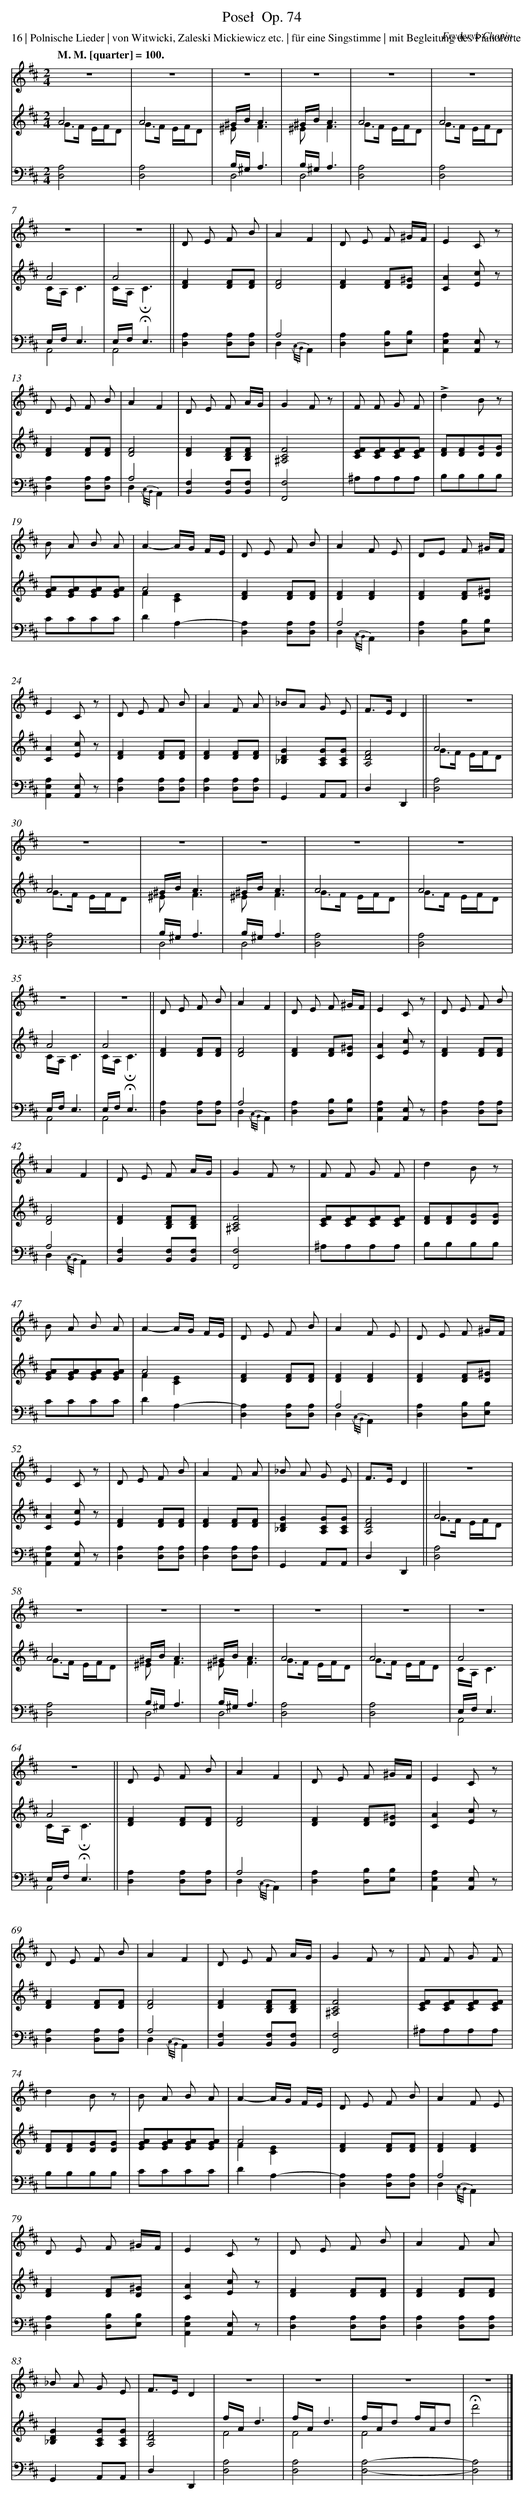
X:1
T: Poseł	 Op. 74
C: Fryderyk Chopin
L: 1/8
M: 2/4
P: 16 | Polnische Lieder | von Witwicki, Zaleski Mickiewicz etc. | für eine Singstimme | mit Begleitung des Pianoforte
Q: "M. M. [quarter] = 100."
V: 1 clef=treble
V: 2 clef=treble
V: 3 clef=bass
K: D
[V:1] z4 |
[V:2] A4 & G>F E/F/D |
[V:3] [A,4D,4] |
[V:1] z4 |
[V:2] A4 & G>F E/F/D |
[V:3] [A,4D,4] |
[V:1] z4 |
[V:2] ^G/B/A3 & ^EF3 |
[V:3] B,/^G,/A,3 & D,4 |
[V:1] z4 |
[V:2] ^G/B/A3 & ^EF3 |
[V:3] B,/^G,/A,3 & D,4 |
[V:1] z4 |
[V:2] A4 & G>F E/F/D |
[V:3] [A,4D,4] |
[V:1] z4 |
[V:2] A4 & G>F E/F/D |
[V:3] [A,4D,4] |
[V:1] z4 |
[V:2] A4 & C/A,/C3 |
[V:3] E,/F,/E,3 & A,,4 |
[V:1] z4 ||
[V:2] A4 & C/A,/!fermata!C3 ||
[V:3] E,/F,/!fermata!E,3 & A,,4 ||
[V:1] D E F B |
[V:2] [F2D2][FD][FD] |
[V:3] [A,2D,2][A,D,][A,D,] |
[V:1] A2F2 |
[V:2] [F4D4] |
[V:3] A,4 & D,2{/C,/B,,/}A,,2 |
[V:1] D E F ^G/F/ |
[V:2] [F2D2][FD][^GD] |
[V:3] [A,2D,2][B,D,][B,E,] |
[V:1] E2C z |
[V:2] [A2C2][cE] z |
[V:3] [A,2E,2A,,2][E,A,,] z |
[V:1] D E F B |
[V:2] [F2D2][FD][FD] |
[V:3] [A,2D,2][A,D,][A,D,] |
[V:1] A2F2 |
[V:2] [F4D4] |
[V:3] A,4 & D,2{/C,/B,,/}A,,2 |
[V:1] D E F A/G/ |
[V:2] [F2D2][FDB,][FDB,] |
[V:3] [F,2B,,2][F,B,,][F,B,,] |
[V:1] G2F z |
[V:2] [F4C4^A,4] |
[V:3] [F,4F,,4] |
[V:1] F F G F |
[V:2] [FEC][FEC][FEC][FEC] |
[V:3] ^A,A,A,A, |
[V:1] !accent!d2B z |
[V:2] [FD][FD][GD][GD] |
[V:3] B,B,B,B, |
[V:1] B A B A |
[V:2] [AGE][AGE][AGE][AGE] |
[V:3] CCCC |
[V:1] A2-A/G/ F/E/ |
[V:2] A4 & F2[E2C2] |
[V:3] D2A,2- |
[V:1] D E F B |
[V:2] [F2D2][FD][FD] |
[V:3] [A,2D,2][A,D,][A,D,] |
[V:1] A2F E |
[V:2] [F2D2][F2D2] |
[V:3] A,4 & D,2{/C,/B,,/}A,,2 |
[V:1] DE F ^G/F/ |
[V:2] [F2D2][FD][^GD] |
[V:3] [A,2D,2][B,D,][B,E,] |
[V:1] E2C z |
[V:2] [A2C2][cE] z |
[V:3] [A,2E,2A,,2][E,A,,] z |
[V:1] D E F B |
[V:2] [F2D2][FD][FD] |
[V:3] [A,2D,2][A,D,][A,D,] |
[V:1] A2F A |
[V:2] [F2D2][FD][FD] |
[V:3] [A,2D,2][A,D,][A,D,] |
[V:1] _BA G E |
[V:2] [G2D2_B,2][GCA,][GCA,] |
[V:3] G,,2A,,A,, |
[V:1] F>ED2 ||
[V:2] [F4D4A,4] ||
[V:3] D,2D,,2 ||
[V:1] z4 |
[V:2] A4 & G>F E/F/D |
[V:3] [A,4D,4] |
[V:1] z4 |
[V:2] A4 & G>F E/F/D |
[V:3] [A,4D,4] |
[V:1] z4 |
[V:2] ^G/B/A3 & ^EF3 |
[V:3] B,/^G,/A,3 & D,4 |
[V:1] z4 |
[V:2] ^G/B/A3 & ^EF3 |
[V:3] B,/^G,/A,3 & D,4 |
[V:1] z4 |
[V:2] A4 & G>F E/F/D |
[V:3] [A,4D,4] |
[V:1] z4 |
[V:2] A4 & G>F E/F/D |
[V:3] [A,4D,4] |
[V:1] z4 |
[V:2] A4 & C/A,/C3 |
[V:3] E,/F,/E,3 & A,,4 |
[V:1] z4 ||
[V:2] A4 & C/A,/!fermata!C3 ||
[V:3] E,/F,/!fermata!E,3 & A,,4 ||
[V:1] D E F B |
[V:2] [F2D2][FD][FD] |
[V:3] [A,2D,2][A,D,][A,D,] |
[V:1] A2F2 |
[V:2] [F4D4] |
[V:3] A,4 & D,2{/C,/B,,/}A,,2 |
[V:1] D E F ^G/F/ |
[V:2] [F2D2][FD][^GD] |
[V:3] [A,2D,2][B,D,][B,E,] |
[V:1] E2C z |
[V:2] [A2C2][cE] z |
[V:3] [A,2E,2A,,2][E,A,,] z |
[V:1] D E F B |
[V:2] [F2D2][FD][FD] |
[V:3] [A,2D,2][A,D,][A,D,] |
[V:1] A2F2 |
[V:2] [F4D4] |
[V:3] A,4 & D,2{/C,/B,,/}A,,2 |
[V:1] D E F A/G/ |
[V:2] [F2D2][FDB,][FDB,] |
[V:3] [F,2B,,2][F,B,,][F,B,,] |
[V:1] G2F z |
[V:2] [F4C4^A,4] |
[V:3] [F,4F,,4] |
[V:1] F F G F |
[V:2] [FEC][FEC][FEC][FEC] |
[V:3] ^A,A,A,A, |
[V:1] d2B z |
[V:2] [FD][FD][GD][GD] |
[V:3] B,B,B,B, |
[V:1] B A B A |
[V:2] [AGE][AGE][AGE][AGE] |
[V:3] CCCC |
[V:1] A2-A/G/ F/E/ |
[V:2] A4 & F2[E2C2] |
[V:3] D2A,2- |
[V:1] D E F B |
[V:2] [F2D2][FD][FD] |
[V:3] [A,2D,2][A,D,][A,D,] |
[V:1] A2F E |
[V:2] [F2D2][F2D2] |
[V:3] A,4 & D,2{/C,/B,,/}A,,2 |
[V:1] D E F ^G/F/ |
[V:2] [F2D2][FD][^GD] |
[V:3] [A,2D,2][B,D,][B,E,] |
[V:1] E2C z |
[V:2] [A2C2][cE] z |
[V:3] [A,2E,2A,,2][E,A,,] z |
[V:1] D E F B |
[V:2] [F2D2][FD][FD] |
[V:3] [A,2D,2][A,D,][A,D,] |
[V:1] A2F A |
[V:2] [F2D2][FD][FD] |
[V:3] [A,2D,2][A,D,][A,D,] |
[V:1] _B A G E |
[V:2] [G2D2_B,2][GCA,][GCA,] |
[V:3] G,,2A,,A,, |
[V:1] F>ED2 ||
[V:2] [F4D4A,4] ||
[V:3] D,2D,,2 ||
[V:1] z4 |
[V:2] A4 & G>F E/F/D |
[V:3] [A,4D,4] |
[V:1] z4 |
[V:2] A4 & G>F E/F/D |
[V:3] [A,4D,4] |
[V:1] z4 |
[V:2] ^G/B/A3 & ^EF3 |
[V:3] B,/^G,/A,3 & D,4 |
[V:1] z4 |
[V:2] ^G/B/A3 & ^EF3 |
[V:3] B,/^G,/A,3 & D,4 |
[V:1] z4 |
[V:2] A4 & G>F E/F/D |
[V:3] [A,4D,4] |
[V:1] z4 |
[V:2] A4 & G>F E/F/D |
[V:3] [A,4D,4] |
[V:1] z4 |
[V:2] A4 & C/A,/C3 |
[V:3] E,/F,/E,3 & A,,4 |
[V:1] z4 ||
[V:2] A4 & C/A,/!fermata!C3 ||
[V:3] E,/F,/!fermata!E,3 & A,,4 ||
[V:1] D E F B |
[V:2] [F2D2][FD][FD] |
[V:3] [A,2D,2][A,D,][A,D,] |
[V:1] A2F2 |
[V:2] [F4D4] |
[V:3] A,4 & D,2{/C,/B,,/}A,,2 |
[V:1] D E F ^G/F/ |
[V:2] [F2D2][FD][^GD] |
[V:3] [A,2D,2][B,D,][B,E,] |
[V:1] E2C z |
[V:2] [A2C2][cE] z |
[V:3] [A,2E,2A,,2][E,A,,] z |
[V:1] D E F B |
[V:2] [F2D2][FD][FD] |
[V:3] [A,2D,2][A,D,][A,D,] |
[V:1] A2F2 |
[V:2] [F4D4] |
[V:3] A,4 & D,2{/C,/B,,/}A,,2 |
[V:1] D E F A/G/ |
[V:2] [F2D2][FDB,][FDB,] |
[V:3] [F,2B,,2][F,B,,][F,B,,] |
[V:1] G2F z |
[V:2] [F4C4^A,4] |
[V:3] [F,4F,,4] |
[V:1] F F G F |
[V:2] [FEC][FEC][FEC][FEC] |
[V:3] ^A,A,A,A, |
[V:1] d2B z |
[V:2] [FD][FD][GD][GD] |
[V:3] B,B,B,B, |
[V:1] B A B A |
[V:2] [AGE][AGE][AGE][AGE] |
[V:3] CCCC |
[V:1] A2-A/G/ F/E/ |
[V:2] A4 & F2[E2C2] |
[V:3] D2A,2- |
[V:1] D E F B |
[V:2] [F2D2][FD][FD] |
[V:3] [A,2D,2][A,D,][A,D,] |
[V:1] A2F E |
[V:2] [F2D2][F2D2] |
[V:3] A,4 & D,2{/C,/B,,/}A,,2 |
[V:1] D E F ^G/F/ |
[V:2] [F2D2][FD][^GD] |
[V:3] [A,2D,2][B,D,][B,E,] |
[V:1] E2C z |
[V:2] [A2C2][cE] z |
[V:3] [A,2E,2A,,2][E,A,,] z |
[V:1] D E F B |
[V:2] [F2D2][FD][FD] |
[V:3] [A,2D,2][A,D,][A,D,] |
[V:1] A2F A |
[V:2] [F2D2][FD][FD] |
[V:3] [A,2D,2][A,D,][A,D,] |
[V:1] _B A G E |
[V:2] [G2D2_B,2][GCA,][GCA,] |
[V:3] G,,2A,,A,, |
[V:1] F>ED2 |
[V:2] [F4D4A,4] |
[V:3] D,2D,,2 |
[V:1] z4 |
[V:2] f/A/d3 & F4 |
[V:3] [A,4D,4] |
[V:1] z4 |
[V:2] f/A/d3 & F4 |
[V:3] [A,4D,4] |
[V:1] z4 |
[V:2] f/A/d f/A/d & F4 |
[V:3] [D,4A,4]- |
[V:1] z4 |]
[V:2] !fermata!d'4 |]
[V:3] [D,4A,4] |]
